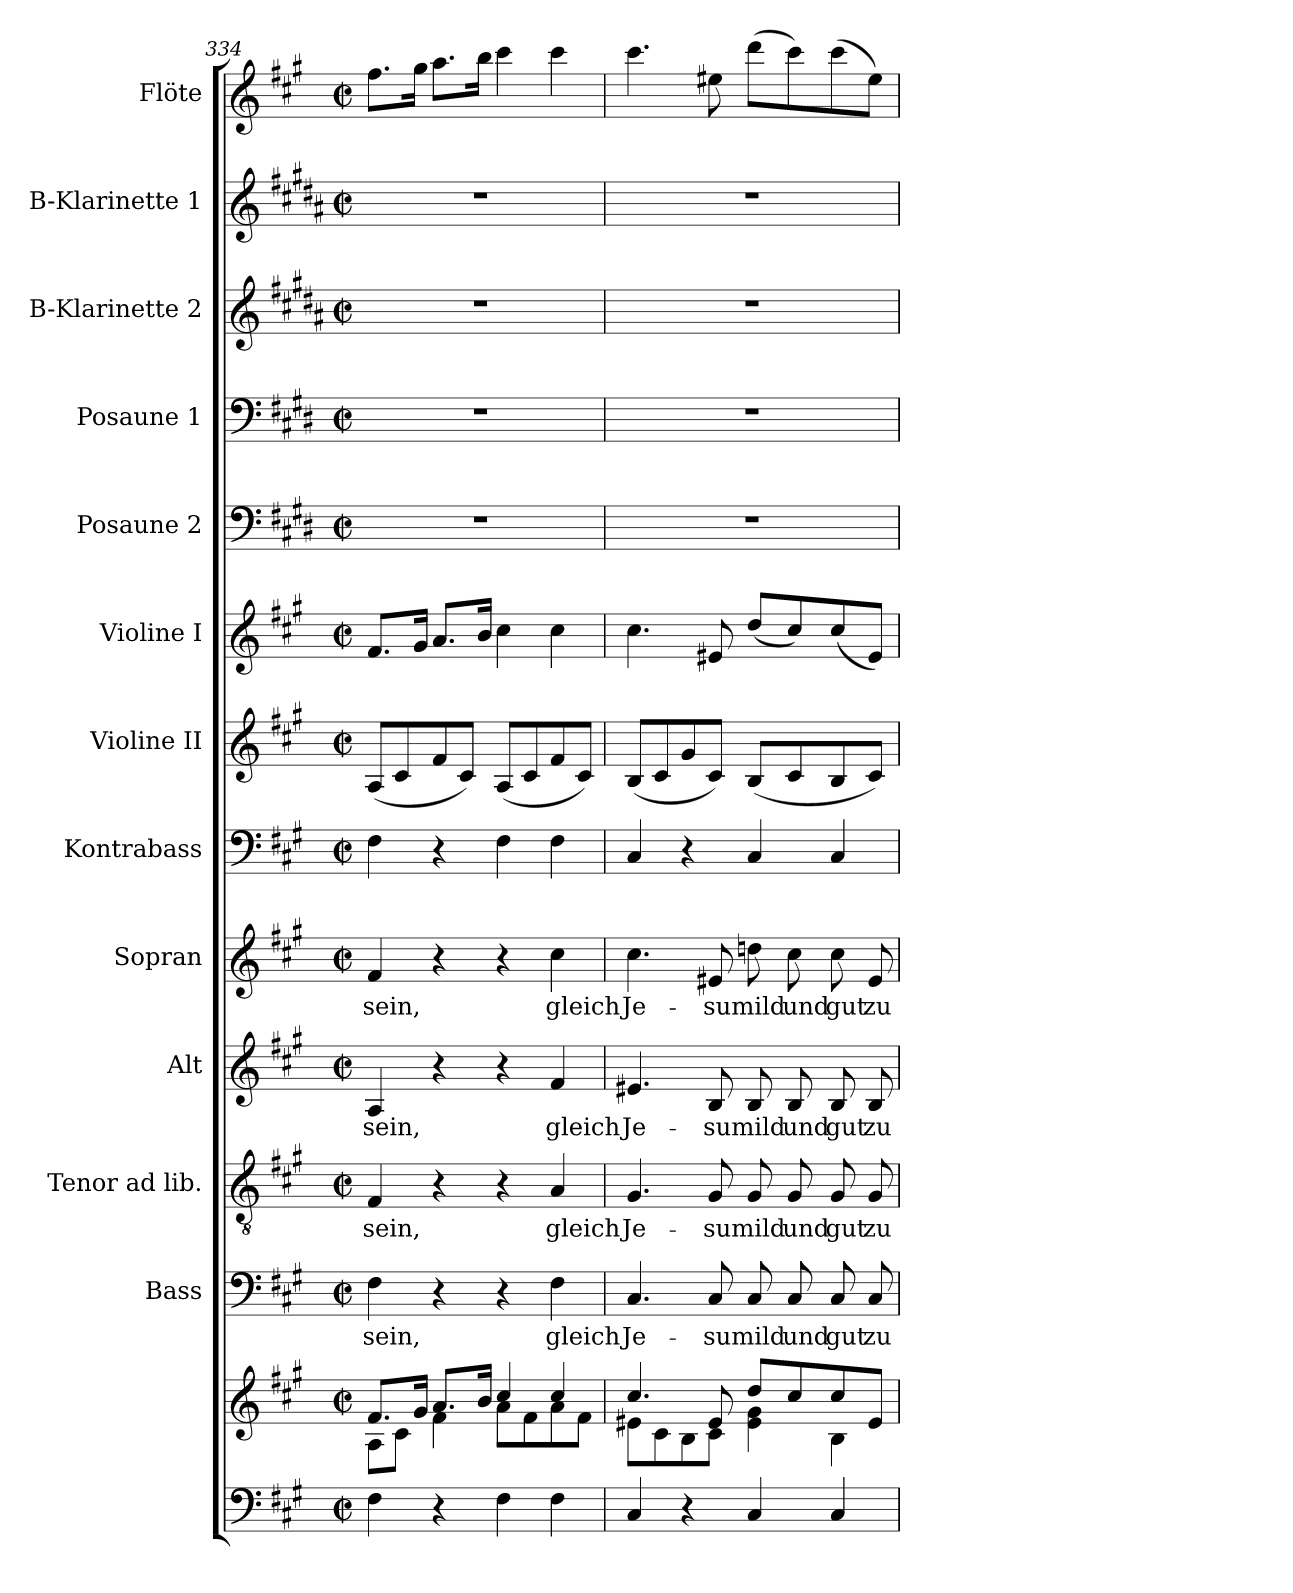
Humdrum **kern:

**kern	**kern	**kern	**text	**kern	**text	**kern	**text	**kern	**text	**kern	**kern	**kern	**kern	**kern	**kern	**kern	**kern
*part13	*part13	*part12	*part12	*part11	*part11	*part10	*part10	*part9	*part9	*part8	*part7	*part6	*part5	*part4	*part3	*part2	*part1
*staff14	*staff13	*staff12	*staff12	*staff11	*staff11	*staff10	*staff10	*staff9	*staff9	*staff8	*staff7	*staff6	*staff5	*staff4	*staff3	*staff2	*staff1
*	*	*I"Bass	*	*I"Tenor ad lib.	*	*I"Alt	*	*I"Sopran	*	*I"Kontrabass	*I"Violine II	*I"Violine I	*I"Posaune 2	*I"Posaune 1	*I"B-Klarinette 2	*I"B-Klarinette 1	*I"Flöte
*	*	*I'B.	*	*I'T.	*	*I'A.	*	*I'S.	*	*I'Kb.	*I'Vl. II	*I'Vl. I	*I'Pos 2	*I'Pos. 1	*I'B Kl. 2	*I'B Kl. 1	*I'Fl.
!!LO:PB:g=z
*clefF4	*clefG2	*clefF4	*	*clefGv2	*	*clefG2	*	*clefG2	*	*clefF4	*clefG2	*clefG2	*clefF4	*clefF4	*clefG2	*clefG2	*clefG2
*	*	*	*	*	*	*	*	*	*	*ITrd7c12	*	*	*ITrd4c7	*ITrd4c7	*ITrd1c2	*ITrd1c2	*
*k[f#c#g#]	*k[f#c#g#]	*k[f#c#g#]	*	*k[f#c#g#]	*	*k[f#c#g#]	*	*k[f#c#g#]	*	*k[f#c#g#]	*k[f#c#g#]	*k[f#c#g#]	*k[f#c#g#]	*k[f#c#g#]	*k[f#c#g#]	*k[f#c#g#]	*k[f#c#g#]
*A:	*A:	*A:	*	*A:	*	*A:	*	*A:	*	*A:	*A:	*A:	*A:	*A:	*A:	*A:	*A:
*M2/2	*M2/2	*M2/2	*	*M2/2	*	*M2/2	*	*M2/2	*	*M2/2	*M2/2	*M2/2	*M2/2	*M2/2	*M2/2	*M2/2	*M2/2
*met(c|)	*met(c|)	*met(c|)	*	*met(c|)	*	*met(c|)	*	*met(c|)	*	*met(c|)	*met(c|)	*met(c|)	*met(c|)	*met(c|)	*met(c|)	*met(c|)	*met(c|)
=334	=334	=334	=334	=334	=334	=334	=334	=334	=334	=334	=334	=334	=334	=334	=334	=334	=334
*	*^	*	*	*	*	*	*	*	*	*	*	*	*	*	*	*	*
!	!	!	!	!LO:LY:b	!	!LO:LY:b	!	!LO:LY:b	!	!LO:LY:b	!	!	!	!	!	!	!	!
4F#\	8.f#/L	8A\L	4F#\	sein,	4F#/	sein,	4A/	sein,	4f#/	sein,	4FF#\	(<8A/L	8.f#/L	1r	1r	1r	1r	8.ff#\L
.	.	8c#\J	.	.	.	.	.	.	.	.	.	8c#/	.	.	.	.	.	.
.	16g#/Jk	.	.	.	.	.	.	.	.	.	.	.	16g#/Jk	.	.	.	.	16gg#\Jk
4r	8.a/L	4f#\	4r	.	4r	.	4r	.	4r	.	4r	8f#/	8.a/L	.	.	.	.	8.aa\L
.	.	.	.	.	.	.	.	.	.	.	.	8c#/J)	.	.	.	.	.	.
.	16b/Jk	.	.	.	.	.	.	.	.	.	.	.	16b/Jk	.	.	.	.	16bb\Jk
4F#\	4cc#/	8a\L	4r	.	4r	.	4r	.	4r	.	4FF#\	(<8A/L	4cc#\	.	.	.	.	4ccc#\
.	.	8f#\	.	.	.	.	.	.	.	.	.	8c#/	.	.	.	.	.	.
!	!	!	!	!LO:LY:b	!	!LO:LY:b	!	!LO:LY:b	!	!LO:LY:b	!	!	!	!	!	!	!	!
4F#\	4cc#/	8a\	4F#\	gleich	4A/	gleich	4f#/	gleich	4cc#\	gleich	4FF#\	8f#/	4cc#\	.	.	.	.	4ccc#\
.	.	8f#\J	.	.	.	.	.	.	.	.	.	8c#/J)	.	.	.	.	.	.
=335	=335	=335	=335	=335	=335	=335	=335	=335	=335	=335	=335	=335	=335	=335	=335	=335	=335	=335
!	!	!	!	!LO:LY:b	!	!LO:LY:b	!	!LO:LY:b	!	!LO:LY:b	!	!	!	!	!	!	!	!
4C#/	4.cc#/	8e#X\L	4.C#/	Je-	4.G#/	Je-	4.e#X/	Je-	4.cc#\	Je-	4CC#/	(<8B/L	4.cc#\	1r	1r	1r	1r	4.ccc#\
.	.	8c#\	.	.	.	.	.	.	.	.	.	8c#/	.	.	.	.	.	.
4r	.	8B\	.	.	.	.	.	.	.	.	4r	8g#/	.	.	.	.	.	.
!	!	!	!	!LO:LY:b	!	!LO:LY:b	!	!LO:LY:b	!	!LO:LY:b	!	!	!	!	!	!	!	!
.	8e#/	8c#\J	8C#/	-su	8G#/	-su	8B/	-su	8e#X/	-su	.	8c#/J)	8e#X/	.	.	.	.	8ee#X\
!	!	!	!	!LO:LY:b	!	!LO:LY:b	!	!LO:LY:b	!	!LO:LY:b	!	!	!	!	!	!	!	!
4C#/	8dd/L	4e#\ 4g#\	8C#/	mild	8G#/	mild	8B/	mild	8ddn\	mild	4CC#/	(<8B/L	(<8dd/L	.	.	.	.	(>8ddd\L
!	!	!	!	!LO:LY:b	!	!LO:LY:b	!	!LO:LY:b	!	!LO:LY:b	!	!	!	!	!	!	!	!
.	8cc#/	.	8C#/	und	8G#/	und	8B/	und	8cc#\	und	.	8c#/	8cc#/)	.	.	.	.	8ccc#\)
!	!	!	!	!LO:LY:b	!	!LO:LY:b	!	!LO:LY:b	!	!LO:LY:b	!	!	!	!	!	!	!	!
4C#/	8cc#/	4B\	8C#/	gut	8G#/	gut	8B/	gut	8cc#\	gut	4CC#/	8B/	(<8cc#/	.	.	.	.	(>8ccc#\
!	!	!	!	!LO:LY:b	!	!LO:LY:b	!	!LO:LY:b	!	!LO:LY:b	!	!	!	!	!	!	!	!
.	8e#/J	.	8C#/	zu	8G#/	zu	8B/	zu	8e#/	zu	.	8c#/J)	8e#/J)	.	.	.	.	8ee#\J)
*	*v	*v	*	*	*	*	*	*	*	*	*	*	*	*	*	*	*	*
=	=	=	=	=	=	=	=	=	=	=	=	=	=	=	=	=	=
*-	*-	*-	*-	*-	*-	*-	*-	*-	*-	*-	*-	*-	*-	*-	*-	*-	*-
